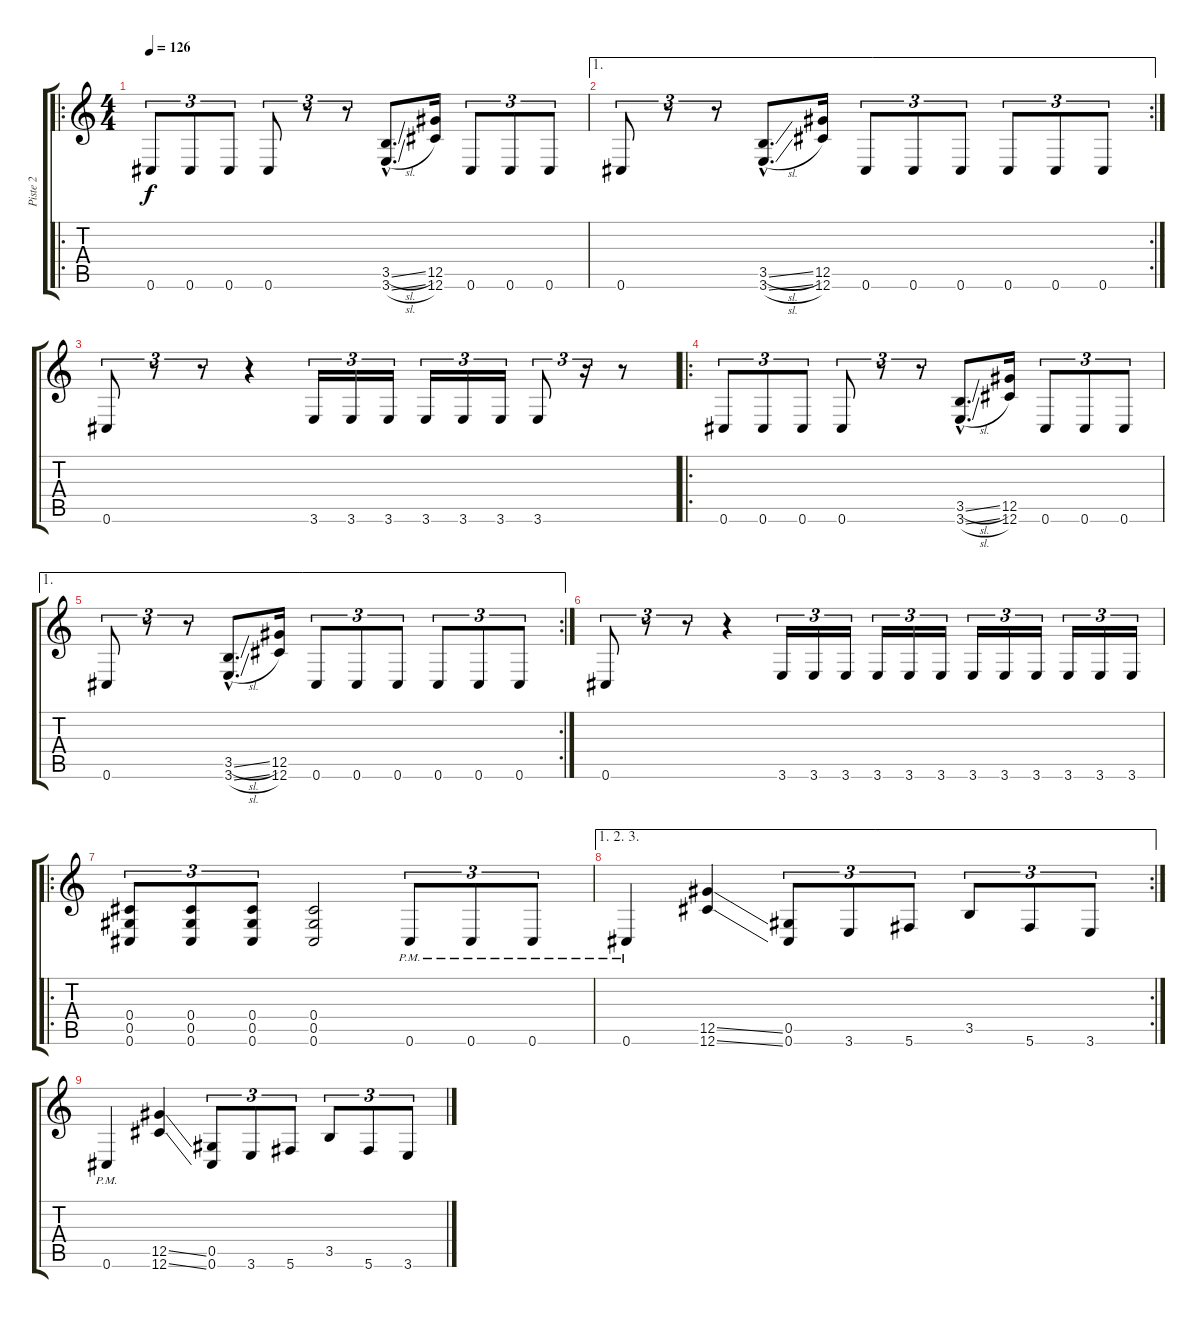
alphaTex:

\track ("Piste 2" "Piste 2") {instrument overdrivenguitar}
\staff {score tabs}
\tuning (Eb4 Bb3 Gb3 Db3 Ab2 Db2) {hide}
\ro
\ts (4 4)
\tempo 126
\clef g2
\ks c
0.6.8{tu (3 2) dy f} 0.6.8{tu (3 2)} 0.6.8{tu (3 2)} 0.6.8{tu (3 2)} r.8{tu (3 2)} r.8{tu (3 2)} (3.5{sl hac} 3.6{sl hac}).8{d} (12.5 12.6).16 0.6.8{tu (3 2)} 0.6.8{tu (3 2)} 0.6.8{tu (3 2)} |
\ae 1
\rc 2
0.6.8{tu (3 2)} r.8{tu (3 2)} r.8{tu (3 2)} (3.5{sl hac} 3.6{sl hac}).8{d} (12.5 12.6).16 0.6.8{tu (3 2)} 0.6.8{tu (3 2)} 0.6.8{tu (3 2)} 0.6.8{tu (3 2)} 0.6.8{tu (3 2)} 0.6.8{tu (3 2)} |
0.6.8{tu (3 2)} r.8{tu (3 2)} r.8{tu (3 2)} r.4 3.6.16{tu (3 2)} 3.6.16{tu (3 2)} 3.6.16{tu (3 2)} 3.6.16{tu (3 2)} 3.6.16{tu (3 2)} 3.6.16{tu (3 2)} 3.6.8{tu (3 2)} r.16{tu (3 2)} r.8 |
\ro
0.6.8{tu (3 2)} 0.6.8{tu (3 2)} 0.6.8{tu (3 2)} 0.6.8{tu (3 2)} r.8{tu (3 2)} r.8{tu (3 2)} (3.5{sl hac} 3.6{sl hac}).8{d} (12.5 12.6).16 0.6.8{tu (3 2)} 0.6.8{tu (3 2)} 0.6.8{tu (3 2)} |
\ae 1
\rc 2
0.6.8{tu (3 2)} r.8{tu (3 2)} r.8{tu (3 2)} (3.5{sl hac} 3.6{sl hac}).8{d} (12.5 12.6).16 0.6.8{tu (3 2)} 0.6.8{tu (3 2)} 0.6.8{tu (3 2)} 0.6.8{tu (3 2)} 0.6.8{tu (3 2)} 0.6.8{tu (3 2)} |
0.6.8{tu (3 2)} r.8{tu (3 2)} r.8{tu (3 2)} r.4 3.6.16{tu (3 2)} 3.6.16{tu (3 2)} 3.6.16{tu (3 2)} 3.6.16{tu (3 2)} 3.6.16{tu (3 2)} 3.6.16{tu (3 2)} 3.6.16{tu (3 2)} 3.6.16{tu (3 2)} 3.6.16{tu (3 2)} 3.6.16{tu (3 2)} 3.6.16{tu (3 2)} 3.6.16{tu (3 2)} |
\ro
(0.4 0.5 0.6).8{tu (3 2)} (0.4 0.5 0.6).8{tu (3 2)} (0.4 0.5 0.6).8{tu (3 2)} (0.4 0.5 0.6).2 0.6{pm}.8{tu (3 2)} 0.6{pm}.8{tu (3 2)} 0.6{pm}.8{tu (3 2)} |
\ae (1 2 3)
\rc 2
0.6{pm}.4 (12.5{ss} 12.6{ss}).4 (0.5 0.6).8{tu (3 2)} 3.6.8{tu (3 2)} 5.6.8{tu (3 2)} 3.5.8{tu (3 2)} 5.6.8{tu (3 2)} 3.6.8{tu (3 2)} |
0.6{pm}.4 (12.5{ss} 12.6{ss}).4 (0.5 0.6).8{tu (3 2)} 3.6.8{tu (3 2)} 5.6.8{tu (3 2)} 3.5.8{tu (3 2)} 5.6.8{tu (3 2)} 3.6.8{tu (3 2)}
